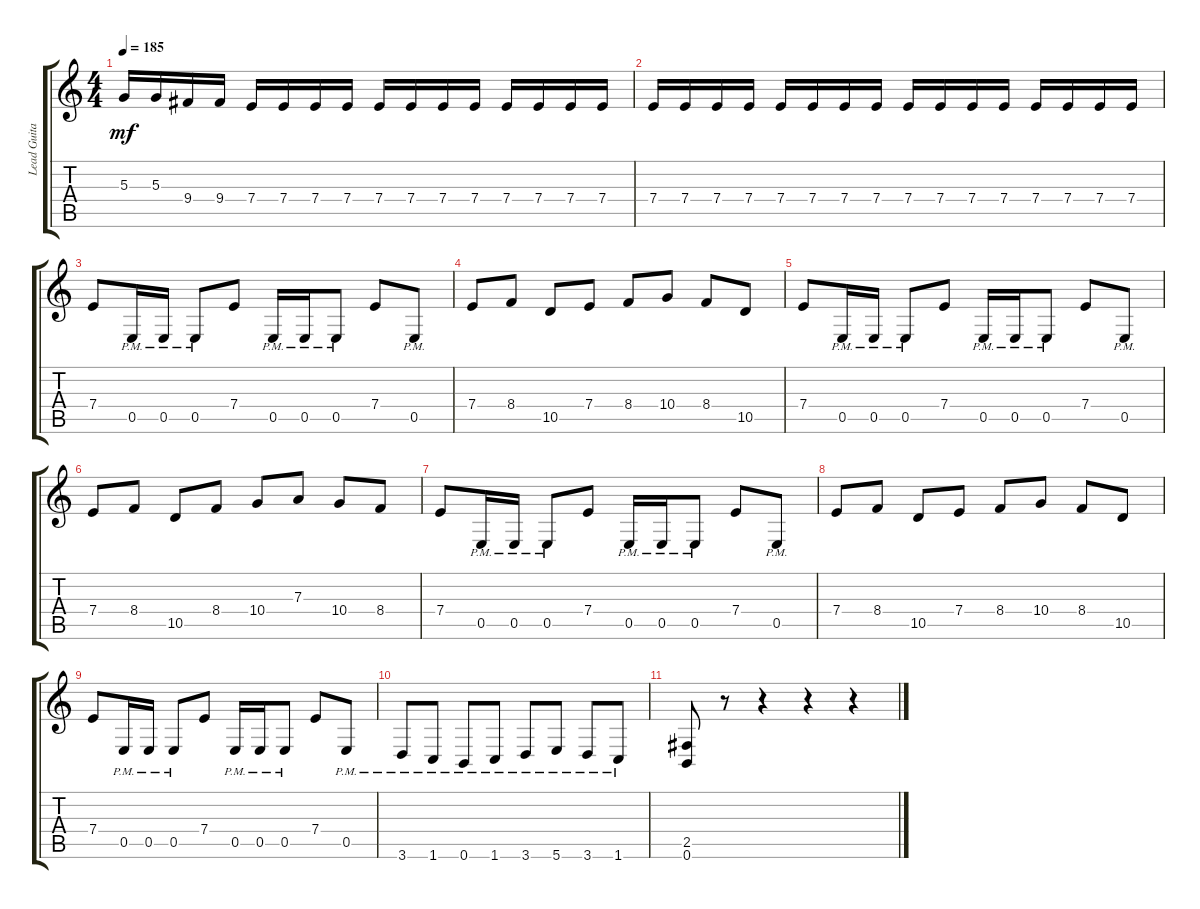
\track ("Lead Guitar" "Lead Guita") {instrument distortionguitar}
\staff {score tabs}
\tuning (B3 Gb3 D3 A2 E2 B1) {hide}
\ts (4 4)
\tempo 185
\clef g2
\ks c
5.3.16{dy mf} 5.3.16 9.4.16 9.4.16 7.4.16 7.4.16 7.4.16 7.4.16 7.4.16 7.4.16 7.4.16 7.4.16 7.4.16 7.4.16 7.4.16 7.4.16 |
7.4.16 7.4.16 7.4.16 7.4.16 7.4.16 7.4.16 7.4.16 7.4.16 7.4.16 7.4.16 7.4.16 7.4.16 7.4.16 7.4.16 7.4.16 7.4.16 |
7.4.8 0.5{pm}.16 0.5{pm}.16 0.5{pm}.8 7.4.8 0.5{pm}.16 0.5{pm}.16 0.5{pm}.8 7.4.8 0.5{pm}.8 |
7.4.8 8.4.8 10.5.8 7.4.8 8.4.8 10.4.8 8.4.8 10.5.8 |
7.4.8 0.5{pm}.16 0.5{pm}.16 0.5{pm}.8 7.4.8 0.5{pm}.16 0.5{pm}.16 0.5{pm}.8 7.4.8 0.5{pm}.8 |
7.4.8 8.4.8 10.5.8 8.4.8 10.4.8 7.3.8 10.4.8 8.4.8 |
7.4.8 0.5{pm}.16 0.5{pm}.16 0.5{pm}.8 7.4.8 0.5{pm}.16 0.5{pm}.16 0.5{pm}.8 7.4.8 0.5{pm}.8 |
7.4.8 8.4.8 10.5.8 7.4.8 8.4.8 10.4.8 8.4.8 10.5.8 |
7.4.8 0.5{pm}.16 0.5{pm}.16 0.5{pm}.8 7.4.8 0.5{pm}.16 0.5{pm}.16 0.5{pm}.8 7.4.8 0.5{pm}.8 |
3.6{pm}.8 1.6{pm}.8 0.6{pm}.8 1.6{pm}.8 3.6{pm}.8 5.6{pm}.8 3.6{pm}.8 1.6{pm}.8 |
(2.5 0.6).8 r.8 r.4 r.4 r.4
